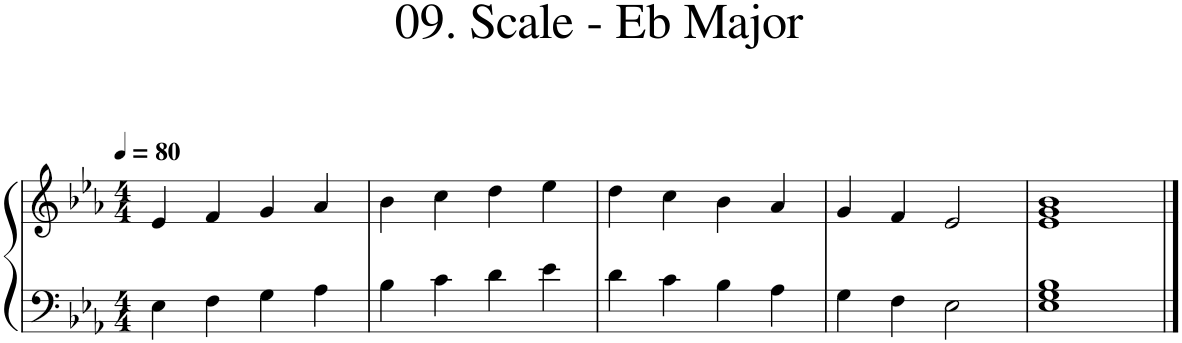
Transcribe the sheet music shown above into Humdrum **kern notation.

**kern	**kern
*part1	*part1
*staff2	*staff1
*I"Piano	*
*I'Pno.	*
*clefF4	*clefG2
*k[b-e-a-]	*k[b-e-a-]
*M4/4	*M4/4
*MM80	*MM80
=1	=1
4E-\	4e-/
4F\	4f/
4G\	4g/
4A-\	4a-/
=2	=2
4B-\	4b-\
4c\	4cc\
4d\	4dd\
4e-\	4ee-\
=3	=3
4d\	4dd\
4c\	4cc\
4B-\	4b-\
4A-\	4a-/
=4	=4
4G\	4g/
4F\	4f/
2E-\	2e-/
=5	=5
1E- 1G 1B-	1e- 1g 1b-
==	==
*-	*-
